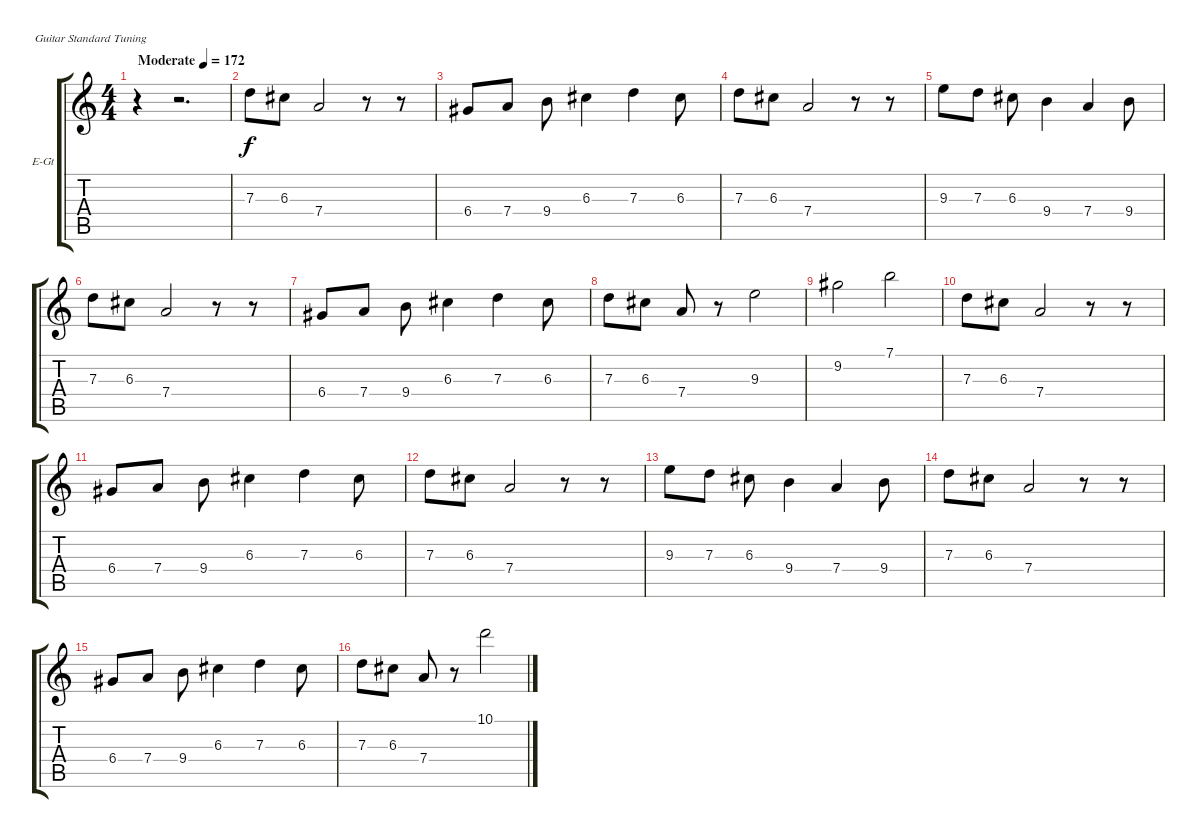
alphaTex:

\bracketExtendMode groupsimilarinstruments
\firstSystemTrackNameOrientation horizontal
\otherSystemsTrackNameOrientation horizontal
\track ("Гитара" "E-Gt") {instrument overdrivenguitar}
\staff {score tabs}
\tuning (E4 B3 G3 D3 A2 E2)
\ts (4 4)
\beaming (8 2 2 2 2)
\tempo (172 "Moderate")
\clef g2
\ks c
r.4{dy f instrument overdrivenguitar} r.2{d} |
7.3.8 6.3.8 7.4.2 r.8 r.8 |
6.4.8 7.4.8 9.4.8 6.3.4 7.3.4 6.3.8 |
7.3.8 6.3.8 7.4.2 r.8 r.8 |
9.3.8 7.3.8 6.3.8 9.4.4 7.4.4 9.4.8 |
7.3.8 6.3.8 7.4.2 r.8 r.8 |
6.4.8 7.4.8 9.4.8 6.3.4 7.3.4 6.3.8 |
7.3.8 6.3.8 7.4.8 r.8 9.3.2 |
9.2.2 7.1.2 |
7.3.8 6.3.8 7.4.2 r.8 r.8 |
6.4.8 7.4.8 9.4.8 6.3.4 7.3.4 6.3.8 |
7.3.8 6.3.8 7.4.2 r.8 r.8 |
9.3.8 7.3.8 6.3.8 9.4.4 7.4.4 9.4.8 |
7.3.8 6.3.8 7.4.2 r.8 r.8 |
6.4.8 7.4.8 9.4.8 6.3.4 7.3.4 6.3.8 |
7.3.8 6.3.8 7.4.8 r.8 10.1.2
